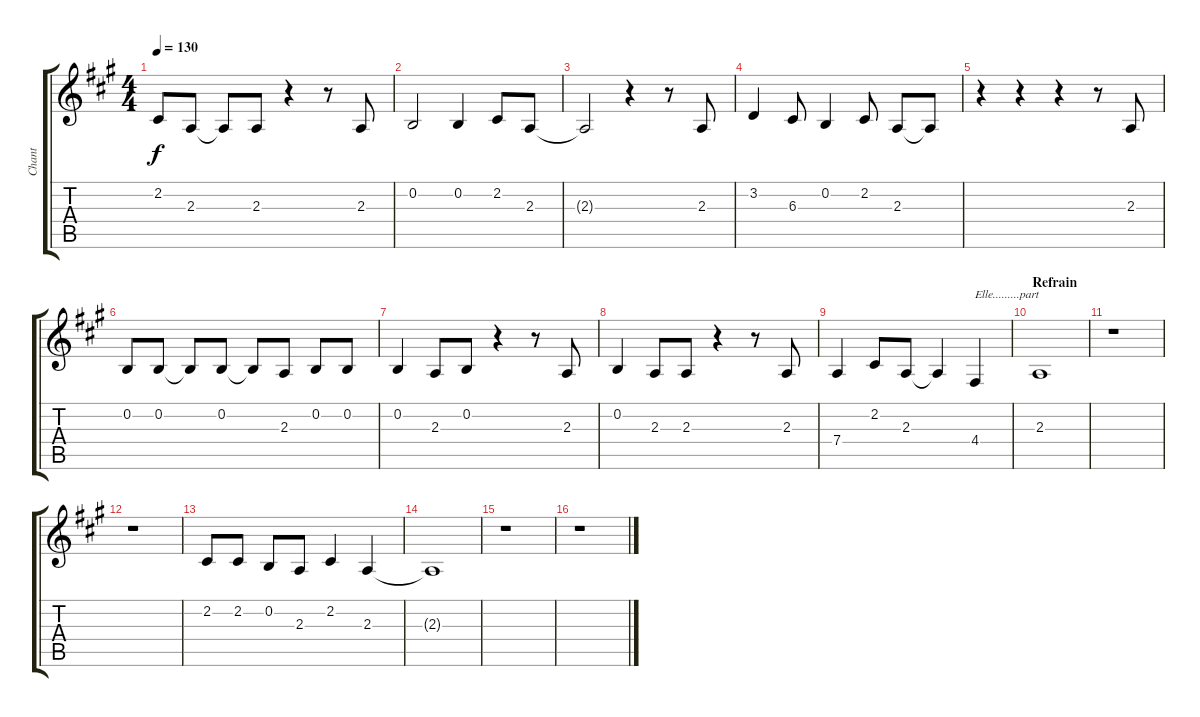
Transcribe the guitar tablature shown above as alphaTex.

\track ("Chant" "Chant") {instrument acousticgrandpiano}
\staff {score tabs}
\tuning (E4 B3 G3 D3 A2 E2) {hide}
\ts (4 4)
\tempo 130
\clef g2
\ks a
2.2.8{dy f} 2.3.8 2.3{t}.8 2.3.8 r.4 r.8 2.3.8 |
0.2.2 0.2.4 2.2.8 2.3.8 |
2.3{t}.2 r.4 r.8 2.3.8 |
3.2.4 6.3.8 0.2.4 2.2.8 2.3.8 2.3{t}.8 |
r.4 r.4 r.4 r.8 2.3.8 |
0.2.8 0.2.8 0.2{t}.8 0.2.8 0.2{t}.8 2.3.8 0.2.8 0.2.8 |
0.2.4 2.3.8 0.2.8 r.4 r.8 2.3.8 |
0.2.4 2.3.8 2.3.8 r.4 r.8 2.3.8 |
7.4.4 2.2.8 2.3.8 2.3{t}.4 4.4.4{txt "Elle.........part"} |
\section ("" "Refrain")
2.3.1 |
r.1 |
r.1 |
2.2.8 2.2.8 0.2.8 2.3.8 2.2.4 2.3.4 |
2.3{t}.1 |
r.1 |
r.1
